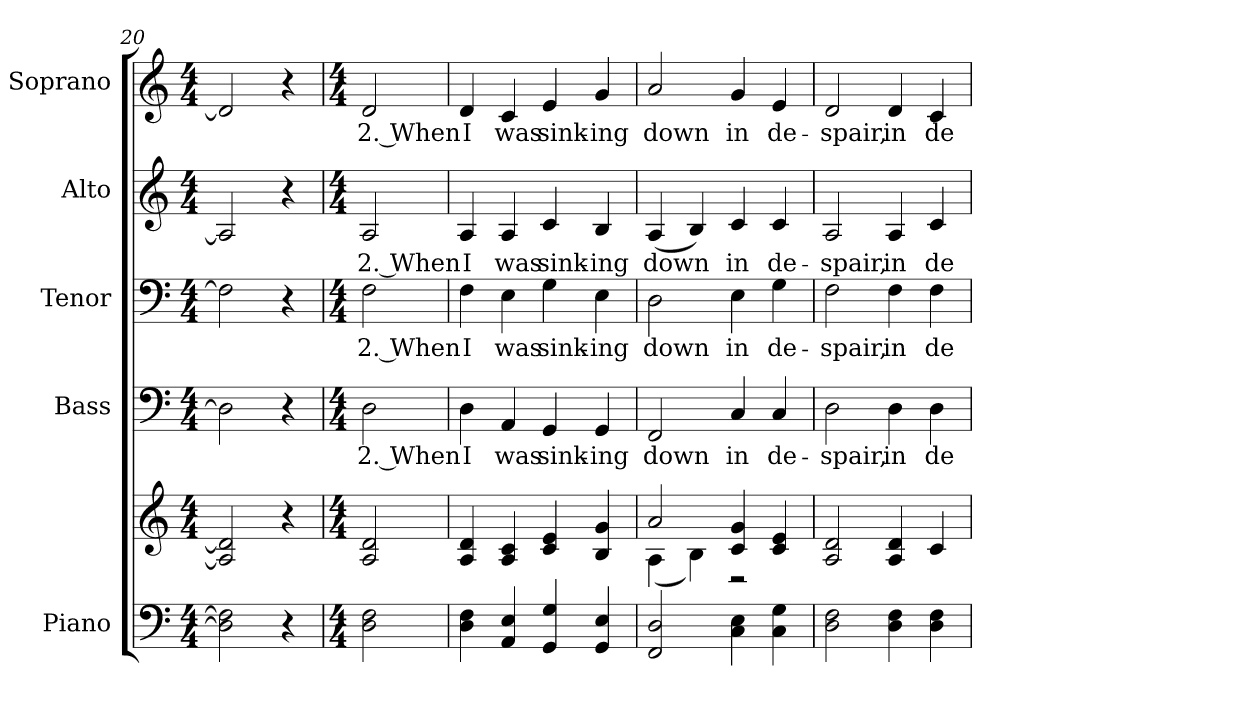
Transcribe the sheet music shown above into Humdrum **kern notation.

**kern	**kern	**kern	**text	**kern	**text	**kern	**text	**kern	**text
*part5	*part5	*part4	*part4	*part3	*part3	*part2	*part2	*part1	*part1
*staff6	*staff5	*staff4	*staff4	*staff3	*staff3	*staff2	*staff2	*staff1	*staff1
*I"Piano	*	*I"Bass	*	*I"Tenor	*	*I"Alto	*	*I"Soprano	*
*I'Pno.	*	*I'B.	*	*I'T.	*	*I'A.	*	*I'S.	*
*clefF4	*clefG2	*clefF4	*	*clefF4	*	*clefG2	*	*clefG2	*
*k[]	*k[]	*k[]	*	*k[]	*	*k[]	*	*k[]	*
*C:	*C:	*C:	*	*C:	*	*C:	*	*C:	*
*M4/4	*M4/4	*M4/4	*	*M4/4	*	*M4/4	*	*M4/4	*
=20	=20	=20	=20	=20	=20	=20	=20	=20	=20
2Di\] 2Fi]	2Ai/] 2di]	2Di\]	.	2Fi\]	.	2Ai/]	.	2di/]	.
4r	4r	4r	.	4r	.	4r	.	4r	.
!!LO:PB:g=z
=21	=21	=21	=21	=21	=21	=21	=21	=21	=21
*M4/4	*M4/4	*M4/4	*	*M4/4	*	*M4/4	*	*M4/4	*
!	!	!	!LO:LY:b:color=#000000	!	!	!	!	!	!
!	!	!	!	!	!LO:LY:b:color=#000000	!	!	!	!
!	!	!	!	!	!	!	!LO:LY:b:color=#000000	!	!
!	!	!	!	!	!	!	!	!	!LO:LY:b:color=#000000
2Di\ 2Fi	2Ai/ 2di	2Di\	2. When	2Fi\	2. When	2Ai/	2. When	2di/	2. When
=22	=22	=22	=22	=22	=22	=22	=22	=22	=22
!	!	!	!LO:LY:b:color=#000000	!	!	!	!	!	!
!	!	!	!	!	!LO:LY:b:color=#000000	!	!	!	!
!	!	!	!	!	!	!	!LO:LY:b:color=#000000	!	!
!	!	!	!	!	!	!	!	!	!LO:LY:b:color=#000000
4Di\ 4Fi	4Ai/ 4di	4Di\	I	4Fi\	I	4Ai/	I	4di/	I
!	!	!	!LO:LY:b:color=#000000	!	!	!	!	!	!
!	!	!	!	!	!LO:LY:b:color=#000000	!	!	!	!
!	!	!	!	!	!	!	!LO:LY:b:color=#000000	!	!
!	!	!	!	!	!	!	!	!	!LO:LY:b:color=#000000
4AAi/ 4Ei	4Ai/ 4ci	4AAi/	was	4Ei\	was	4Ai/	was	4ci/	was
!	!	!	!LO:LY:b:color=#000000	!	!	!	!	!	!
!	!	!	!	!	!LO:LY:b:color=#000000	!	!	!	!
!	!	!	!	!	!	!	!LO:LY:b:color=#000000	!	!
!	!	!	!	!	!	!	!	!	!LO:LY:b:color=#000000
4GGi/ 4Gi	4ci/ 4ei	4GGi/	sink-	4Gi\	sink-	4ci/	sink-	4ei/	sink-
!	!	!	!LO:LY:b:color=#000000	!	!	!	!	!	!
!	!	!	!	!	!LO:LY:b:color=#000000	!	!	!	!
!	!	!	!	!	!	!	!LO:LY:b:color=#000000	!	!
!	!	!	!	!	!	!	!	!	!LO:LY:b:color=#000000
4GGi/ 4Ei	4Bi/ 4gi	4GGi/	-ing	4Ei\	-ing	4Bi/	-ing	4gi/	-ing
=23	=23	=23	=23	=23	=23	=23	=23	=23	=23
*	*^	*	*	*	*	*	*	*	*
!	!	!	!	!LO:LY:b:color=#000000	!	!	!	!	!	!
!	!	!	!	!	!	!LO:LY:b:color=#000000	!	!	!	!
!	!	!	!	!	!	!	!	!LO:LY:b:color=#000000	!	!
!	!	!	!	!	!	!	!	!	!	!LO:LY:b:color=#000000
2FFi/ 2Di	2ai/	(4Ai\	2FFi/	down	2Di\	down	(4Ai/	down	2ai/	down
.	.	4Bi\)	.	.	.	.	4Bi/)	.	.	.
!	!	!	!	!LO:LY:b:color=#000000	!	!	!	!	!	!
!	!	!	!	!	!	!LO:LY:b:color=#000000	!	!	!	!
!	!	!	!	!	!	!	!	!LO:LY:b:color=#000000	!	!
!	!	!	!	!	!	!	!	!	!	!LO:LY:b:color=#000000
4Ci\ 4Ei	4ci/ 4gi	2r	4Ci/	in	4Ei\	in	4ci/	in	4gi/	in
!	!	!	!	!LO:LY:b:color=#000000	!	!	!	!	!	!
!	!	!	!	!	!	!LO:LY:b:color=#000000	!	!	!	!
!	!	!	!	!	!	!	!	!LO:LY:b:color=#000000	!	!
!	!	!	!	!	!	!	!	!	!	!LO:LY:b:color=#000000
4Ci\ 4Gi	4ci/ 4ei	.	4Ci/	de-	4Gi\	de-	4ci/	de-	4ei/	de-
*	*v	*v	*	*	*	*	*	*	*	*
=24	=24	=24	=24	=24	=24	=24	=24	=24	=24
!	!	!	!LO:LY:b:color=#000000	!	!	!	!	!	!
!	!	!	!	!	!LO:LY:b:color=#000000	!	!	!	!
!	!	!	!	!	!	!	!LO:LY:b:color=#000000	!	!
!	!	!	!	!	!	!	!	!	!LO:LY:b:color=#000000
2Di\ 2Fi	2Ai/ 2di	2Di\	-spair,	2Fi\	-spair,	2Ai/	-spair,	2di/	-spair,
!	!	!	!LO:LY:b:color=#000000	!	!	!	!	!	!
!	!	!	!	!	!LO:LY:b:color=#000000	!	!	!	!
!	!	!	!	!	!	!	!LO:LY:b:color=#000000	!	!
!	!	!	!	!	!	!	!	!	!LO:LY:b:color=#000000
4Di\ 4Fi	4Ai/ 4di	4Di\	in	4Fi\	in	4Ai/	in	4di/	in
!	!	!	!LO:LY:b:color=#000000	!	!	!	!	!	!
!	!	!	!	!	!LO:LY:b:color=#000000	!	!	!	!
!	!	!	!	!	!	!	!LO:LY:b:color=#000000	!	!
!	!	!	!	!	!	!	!	!	!LO:LY:b:color=#000000
4Di\ 4Fi	4ci/	4Di\	de-	4Fi\	de-	4ci/	de-	4ci/	de-
=	=	=	=	=	=	=	=	=	=
*-	*-	*-	*-	*-	*-	*-	*-	*-	*-
